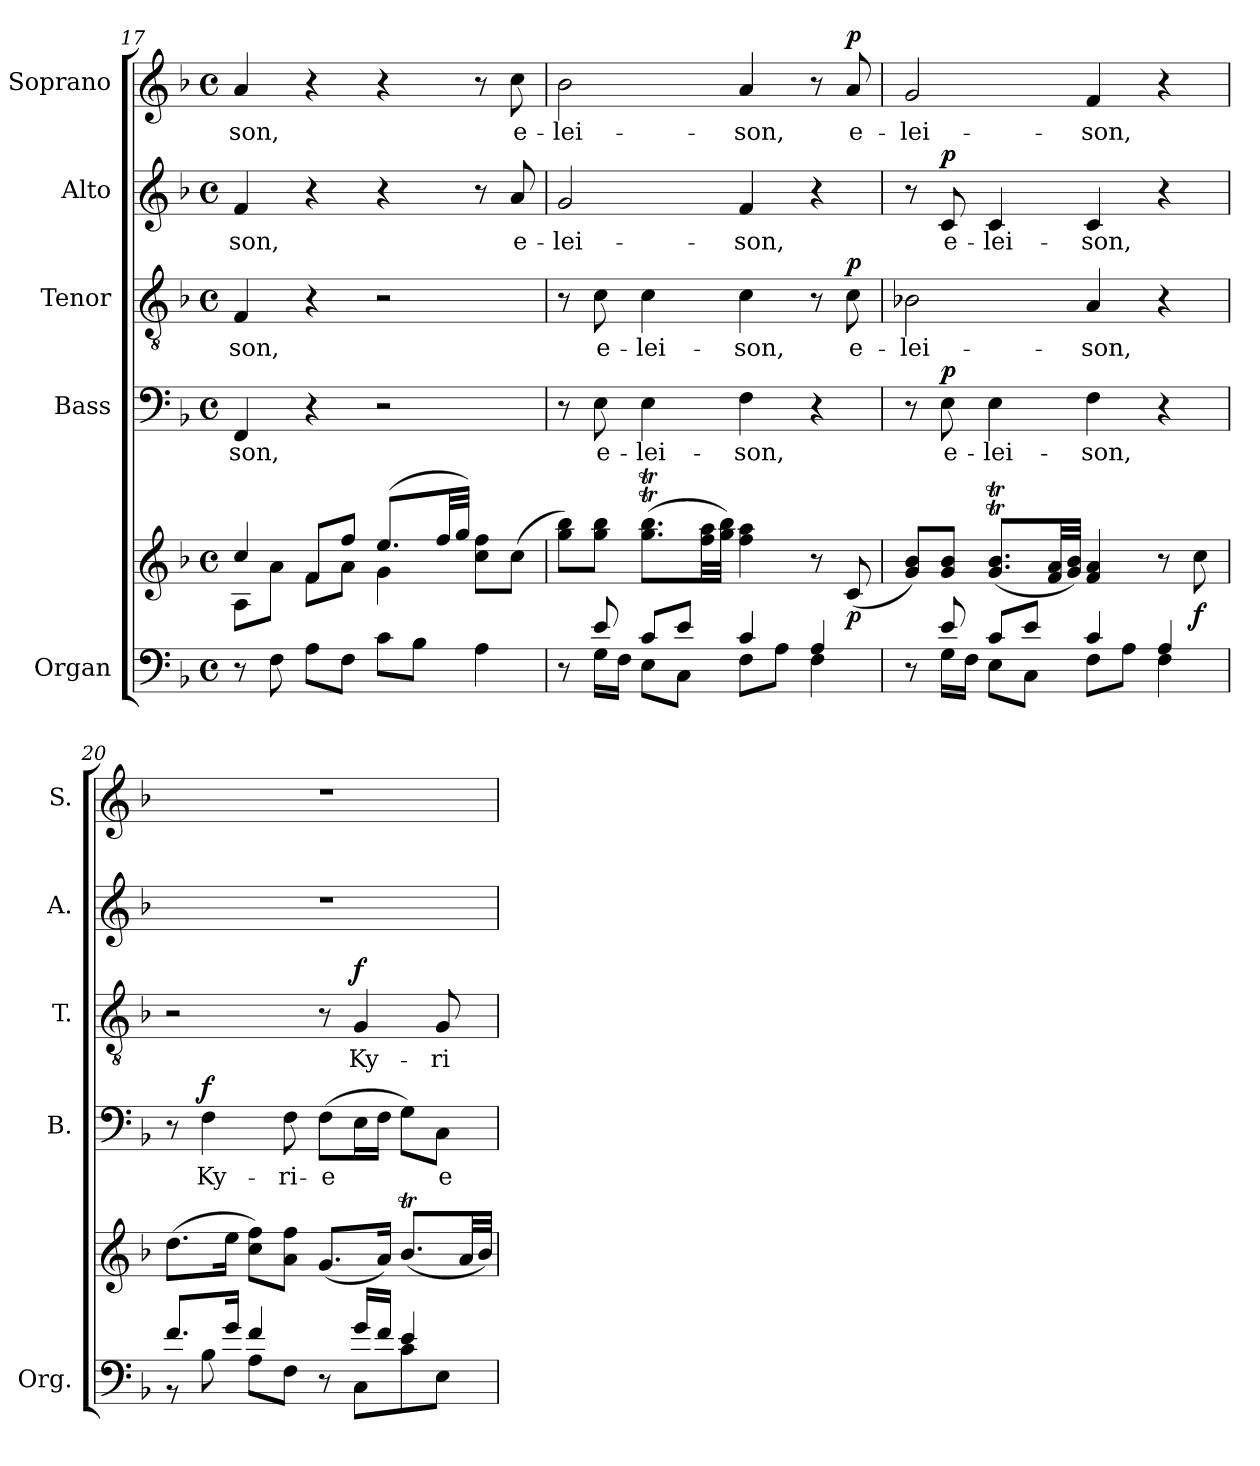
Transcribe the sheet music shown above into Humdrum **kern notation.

**kern	**kern	**dynam	**kern	**text	**dynam	**kern	**text	**dynam	**kern	**text	**dynam	**kern	**text	**dynam
*part5	*part5	*part5	*part4	*part4	*part4	*part3	*part3	*part3	*part2	*part2	*part2	*part1	*part1	*part1
*staff6	*staff5	*staff5/6	*staff4	*staff4	*staff4	*staff3	*staff3	*staff3	*staff2	*staff2	*staff2	*staff1	*staff1	*staff1
*I"Organ	*	*	*I"Bass	*	*	*I"Tenor	*	*	*I"Alto	*	*	*I"Soprano	*	*
*I'Org.	*	*	*I'B.	*	*	*I'T.	*	*	*I'A.	*	*	*I'S.	*	*
*clefF4	*clefG2	*	*clefF4	*	*	*clefGv2	*	*	*clefG2	*	*	*clefG2	*	*
*	*	*	*	*	*	*ITrd7c12	*	*	*	*	*	*	*	*
*k[b-]	*k[b-]	*	*k[b-]	*	*	*k[b-]	*	*	*k[b-]	*	*	*k[b-]	*	*
*F:	*F:	*	*F:	*	*	*F:	*	*	*F:	*	*	*F:	*	*
*M4/4	*M4/4	*	*M4/4	*	*	*M4/4	*	*	*M4/4	*	*	*M4/4	*	*
*met(c)	*met(c)	*	*met(c)	*	*	*met(c)	*	*	*met(c)	*	*	*met(c)	*	*
=17	=17	=17	=17	=17	=17	=17	=17	=17	=17	=17	=17	=17	=17	=17
*	*^	*	*	*	*	*	*	*	*	*	*	*	*	*
!	!	!	!	!	!LO:LY:b:color=#000000	!	!	!	!	!	!	!	!	!	!
!	!	!	!	!	!	!	!	!LO:LY:b:color=#000000	!	!	!	!	!	!	!
!	!	!	!	!	!	!	!	!	!	!	!LO:LY:b:color=#000000	!	!	!	!
!	!	!	!	!	!	!	!	!	!	!	!	!	!	!LO:LY:b:color=#000000	!
8r	4cci/	8Ai\L	.	4FFi/	-son,	.	4FFi/	-son,	.	4fi/	-son,	.	4ai/	-son,	.
8Fi\	.	8ai\J	.	.	.	.	.	.	.	.	.	.	.	.	.
8Ai\L	8fi/L	8fi\L	.	4r	.	.	4r	.	.	4r	.	.	4r	.	.
8Fi\J	8ffi/J	8ai\J	.	.	.	.	.	.	.	.	.	.	.	.	.
8ci\L	(8.eei/L	4gi\	.	2r	.	.	2r	.	.	4r	.	.	4r	.	.
8B-i\J	.	.	.	.	.	.	.	.	.	.	.	.	.	.	.
.	32ffi/LL	.	.	.	.	.	.	.	.	.	.	.	.	.	.
.	32ggi/JJJ)	.	.	.	.	.	.	.	.	.	.	.	.	.	.
4Ai\	8cci\ 8ffi\L	4ryy	.	.	.	.	.	.	.	8r	.	.	8r	.	.
!	!	!	!	!	!	!	!	!	!	!	!LO:LY:b:color=#000000	!	!	!	!
!	!	!	!	!	!	!	!	!	!	!	!	!	!	!LO:LY:b:color=#000000	!
.	(8cci\J	.	.	.	.	.	.	.	.	8ai/	e-	.	8cci\	e-	.
*	*v	*v	*	*	*	*	*	*	*	*	*	*	*	*	*
!!LO:LB:g=z
=18	=18	=18	=18	=18	=18	=18	=18	=18	=18	=18	=18	=18	=18	=18
*^	*	*	*	*	*	*	*	*	*	*	*	*	*	*
!	!	!	!	!	!	!	!	!	!	!	!LO:LY:b:color=#000000	!	!	!	!
!	!	!	!	!	!	!	!	!	!	!	!	!	!	!LO:LY:b:color=#000000	!
8r	8ryy	8ggi\ 8bb-i\L)	.	8r	.	.	8r	.	.	2gi/	-lei-	.	2b-i\	-lei-	.
!	!	!	!	!	!LO:LY:b:color=#000000	!	!	!	!	!	!	!	!	!	!
!	!	!	!	!	!	!	!	!LO:LY:b:color=#000000	!	!	!	!	!	!	!
8ei/	16Gi\LL	8ggi\ 8bb-i\J	.	8Ei\	e-	.	8Ci\	e-	.	.	.	.	.	.	.
.	16Fi\JJ	.	.	.	.	.	.	.	.	.	.	.	.	.	.
!	!	!	!	!	!LO:LY:b:color=#000000	!	!	!	!	!	!	!	!	!	!
!	!	!	!	!	!	!	!	!LO:LY:b:color=#000000	!	!	!	!	!	!	!
8ci/L	8Ei\L	(8.ggiT\ 8.bb-iT\L	.	4Ei\	-lei-	.	4Ci\	-lei-	.	.	.	.	.	.	.
8ei/J	8Ci\J	.	.	.	.	.	.	.	.	.	.	.	.	.	.
.	.	32ffi\ 32aai\LL	.	.	.	.	.	.	.	.	.	.	.	.	.
.	.	32ggi\ 32bb-i\JJJ)	.	.	.	.	.	.	.	.	.	.	.	.	.
!	!	!	!	!	!LO:LY:b:color=#000000	!	!	!	!	!	!	!	!	!	!
!	!	!	!	!	!	!	!	!LO:LY:b:color=#000000	!	!	!	!	!	!	!
!	!	!	!	!	!	!	!	!	!	!	!LO:LY:b:color=#000000	!	!	!	!
!	!	!	!	!	!	!	!	!	!	!	!	!	!	!LO:LY:b:color=#000000	!
4ci/	8Fi\L	4ffi\ 4aai	.	4Fi\	-son,	.	4Ci\	-son,	.	4fi/	-son,	.	4ai/	-son,	.
.	8Ai\J	.	.	.	.	.	.	.	.	.	.	.	.	.	.
4Ai/	4Fi\	8r	.	4r	.	.	8r	.	.	4r	.	.	8r	.	.
!	!	!	!	!	!	!	!	!LO:LY:b:color=#000000	!	!	!	!	!	!	!
!	!	!	!	!	!	!	!	!	!	!	!	!	!	!LO:LY:b:color=#000000	!
.	.	(8ci/	p	.	.	.	8Ci\	e-	p	.	.	.	8ai/	e-	p
=19	=19	=19	=19	=19	=19	=19	=19	=19	=19	=19	=19	=19	=19	=19	=19
!	!	!	!	!	!	!	!	!LO:LY:b:color=#000000	!	!	!	!	!	!	!
!	!	!	!	!	!	!	!	!	!	!	!	!	!	!LO:LY:b:color=#000000	!
8r	8ryy	8gi/ 8b-i/L)	.	8r	.	.	2BB-Xi\	-lei-	.	8r	.	.	2gi/	-lei-	.
!	!	!	!	!	!LO:LY:b:color=#000000	!	!	!	!	!	!	!	!	!	!
!	!	!	!	!	!	!	!	!	!	!	!LO:LY:b:color=#000000	!	!	!	!
8ei/	16Gi\LL	8gi/ 8b-i/J	.	8Ei\	e-	p	.	.	.	8ci/	e-	p	.	.	.
.	16Fi\JJ	.	.	.	.	.	.	.	.	.	.	.	.	.	.
!	!	!	!	!	!LO:LY:b:color=#000000	!	!	!	!	!	!	!	!	!	!
!	!	!	!	!	!	!	!	!	!	!	!LO:LY:b:color=#000000	!	!	!	!
8ci/L	8Ei\L	(8.giT/ 8.b-iT/L	.	4Ei\	-lei-	.	.	.	.	4ci/	-lei-	.	.	.	.
8ei/J	8Ci\J	.	.	.	.	.	.	.	.	.	.	.	.	.	.
.	.	32fi/ 32ai/LL	.	.	.	.	.	.	.	.	.	.	.	.	.
.	.	32gi/ 32b-i/JJJ)	.	.	.	.	.	.	.	.	.	.	.	.	.
!	!	!	!	!	!LO:LY:b:color=#000000	!	!	!	!	!	!	!	!	!	!
!	!	!	!	!	!	!	!	!LO:LY:b:color=#000000	!	!	!	!	!	!	!
!	!	!	!	!	!	!	!	!	!	!	!LO:LY:b:color=#000000	!	!	!	!
!	!	!	!	!	!	!	!	!	!	!	!	!	!	!LO:LY:b:color=#000000	!
4ci/	8Fi\L	4fi/ 4ai	.	4Fi\	-son,	.	4AAi/	-son,	.	4ci/	-son,	.	4fi/	-son,	.
.	8Ai\J	.	.	.	.	.	.	.	.	.	.	.	.	.	.
4Ai/	4Fi\	8r	.	4r	.	.	4r	.	.	4r	.	.	4r	.	.
.	.	8cci\	f	.	.	.	.	.	.	.	.	.	.	.	.
=20	=20	=20	=20	=20	=20	=20	=20	=20	=20	=20	=20	=20	=20	=20	=20
8.fi/L	8r	(8.ddi\L	.	8r	.	.	2r	.	.	1r	.	.	1r	.	.
!	!	!	!	!	!LO:LY:b:color=#000000	!	!	!	!	!	!	!	!	!	!
.	8B-i\	.	.	4Fi\	Ky-	f	.	.	.	.	.	.	.	.	.
16gi/Jk	.	16eei\Jk	.	.	.	.	.	.	.	.	.	.	.	.	.
4fi/	8Ai\L	8cci\ 8ffi\L)	.	.	.	.	.	.	.	.	.	.	.	.	.
!	!	!	!	!	!LO:LY:b:color=#000000	!	!	!	!	!	!	!	!	!	!
.	8Fi\J	8ai\ 8ffi\J	.	8Fi\	-ri-	.	.	.	.	.	.	.	.	.	.
!	!	!	!	!	!LO:LY:b:color=#000000	!	!	!	!	!	!	!	!	!	!
8r	8ryy	(8.gi/L	.	(8Fi\L	-e	.	8r	.	.	.	.	.	.	.	.
!	!	!	!	!	!	!	!	!LO:LY:b:color=#000000	!	!	!	!	!	!	!
16gi/LL	8Ci\L	.	.	16Ei\L	.	.	4GGi/	Ky-	f	.	.	.	.	.	.
16fi/JJ	.	16ai/Jk)	.	16Fi\JJ	.	.	.	.	.	.	.	.	.	.	.
4ei/	8ci\	(8.b-Ti/L	.	8Gi\L)	.	.	.	.	.	.	.	.	.	.	.
!	!	!	!	!	!LO:LY:b:color=#000000	!	!	!	!	!	!	!	!	!	!
!	!	!	!	!	!	!	!	!LO:LY:b:color=#000000	!	!	!	!	!	!	!
.	8Ei\J	.	.	8Ci\J	e-	.	8GGi/	-ri-	.	.	.	.	.	.	.
.	.	32ai/LL	.	.	.	.	.	.	.	.	.	.	.	.	.
.	.	32b-i/JJJ)	.	.	.	.	.	.	.	.	.	.	.	.	.
*v	*v	*	*	*	*	*	*	*	*	*	*	*	*	*	*
=	=	=	=	=	=	=	=	=	=	=	=	=	=	=
*-	*-	*-	*-	*-	*-	*-	*-	*-	*-	*-	*-	*-	*-	*-
